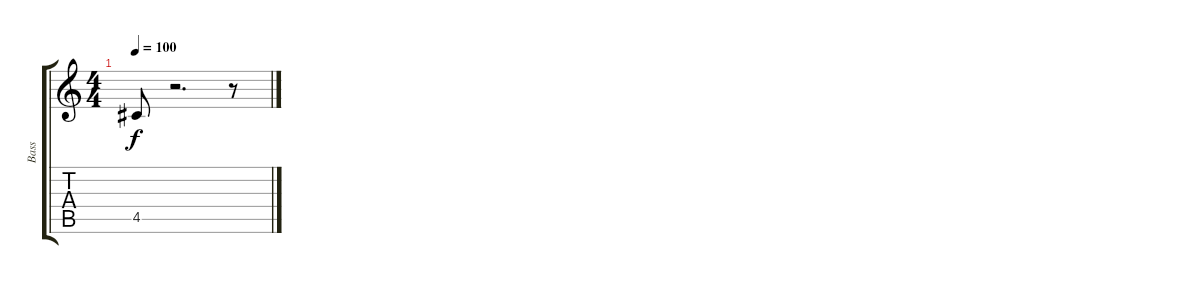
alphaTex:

\track ("Bass" "Bass") {instrument electricbasspick}
\staff {score tabs}
\tuning (E4 B3 G3 D3 A2 D2) {hide}
\ts (4 4)
\tempo 100
\clef g2
\ks c
4.5.8{dy f} r.2{d} r.8
